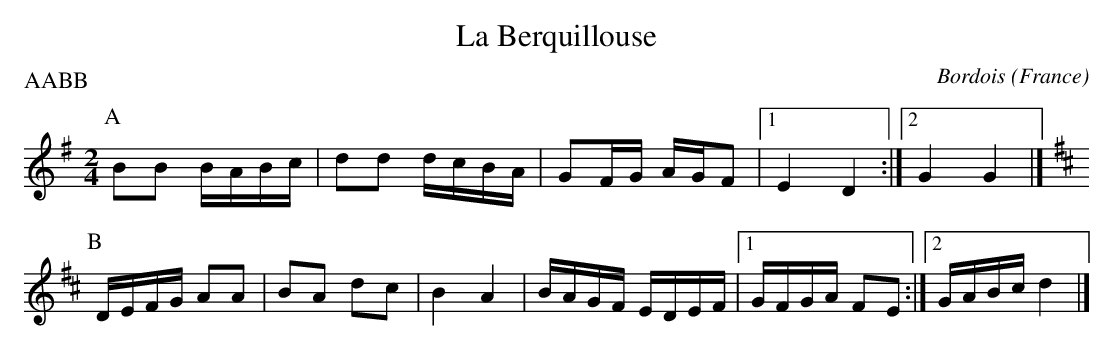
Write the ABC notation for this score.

X:1
T:La Berquillouse
C:Bordois
O:France
M:2/4
L:1/8
P:AABB
K:G major
P:A
BB B/A/B/c/ | dd d/c/B/A/ | GF/G/ A/G/F | [1 E2 D2 :| [2 G2 G2 |]
P:B
[K:D] D/E/F/G/ AA | BA dc | B2 A2 | B/A/G/F/ E/D/E/F/ | [1 G/F/G/A/ FE :| [2 G/A/B/c/ d2 |]
